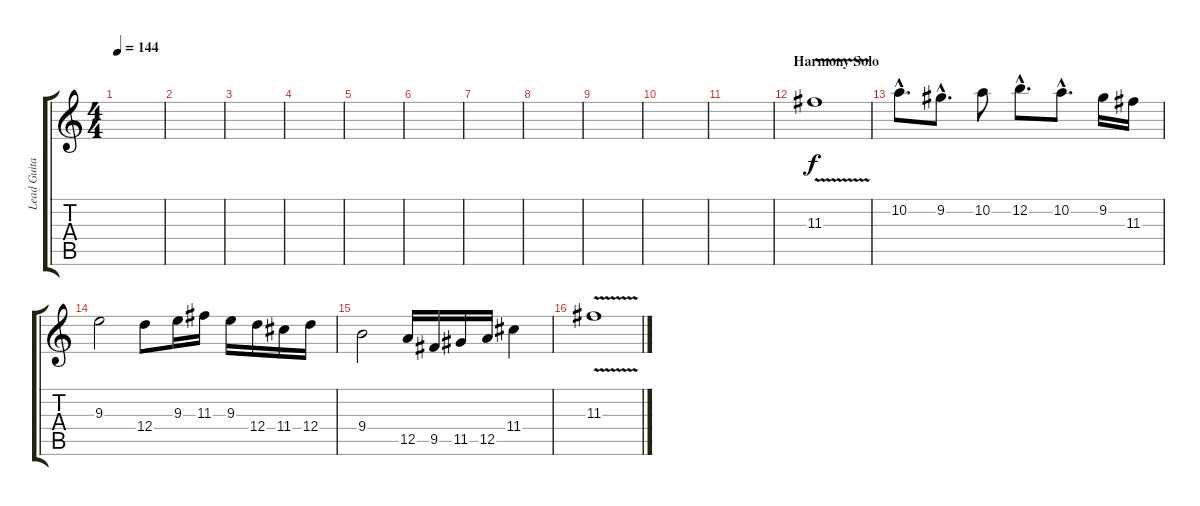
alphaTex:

\track ("Lead Guitar" "Lead Guita") {instrument distortionguitar}
\staff {score tabs}
\tuning (E4 B3 G3 D3 A2 E2) {hide}
\ts (4 4)
\tempo 144
\clef g2
\ks c
|
|
|
|
|
|
|
|
|
|
|
\section ("" "Harmony Solo")
11.3{v}.1{volume 16} |
10.2{hac}.8{d} 9.2{hac}.8{d} 10.2.8 12.2{hac}.8{d} 10.2{hac}.8{d} 9.2.16 11.3.16 |
9.3.2 12.4.8 9.3.16 11.3.16 9.3.16 12.4.16 11.4.16 12.4.16 |
9.4.2 12.5.16 9.5.16 11.5.16 12.5.16 11.4.4 |
11.3{v}.1
